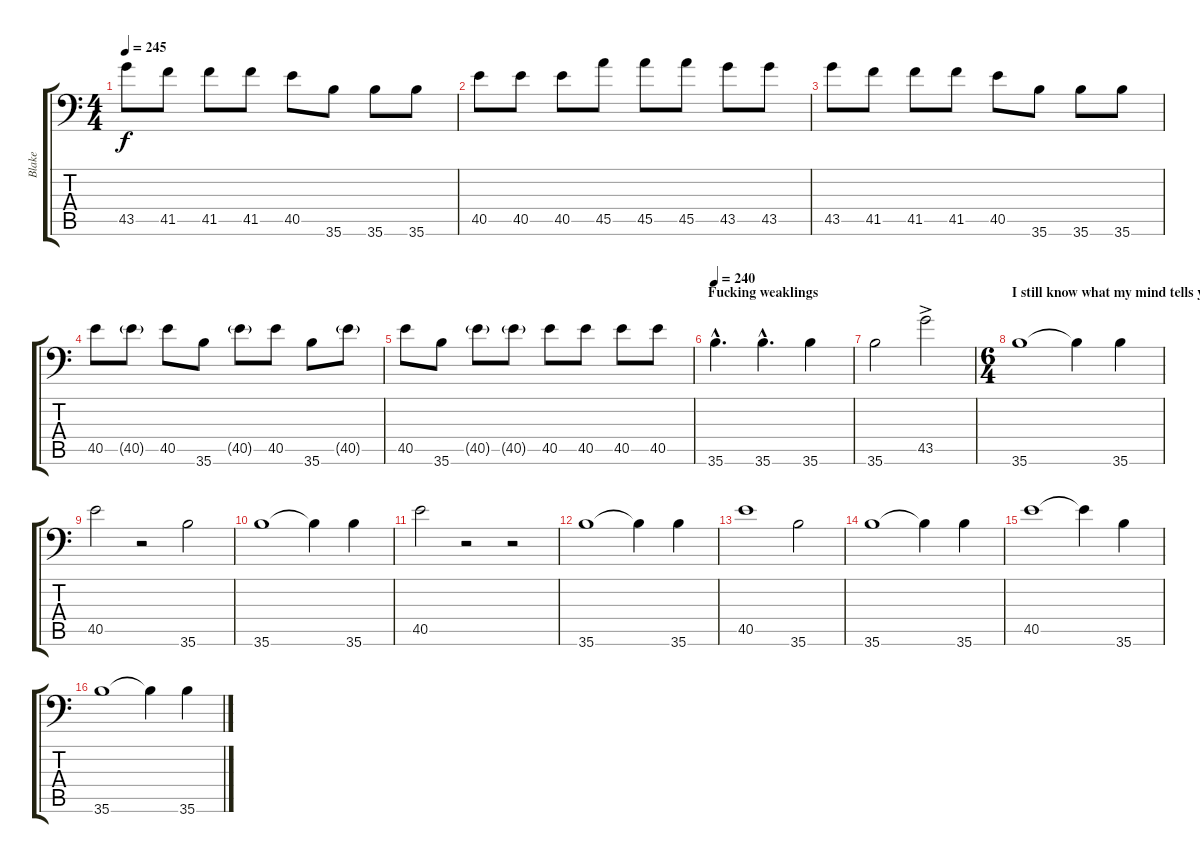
\track ("Blake" "Blake") {instrument acousticgrandpiano}
\staff {score tabs}
\tuning (C-1 C-1 C-1 C-1 C-1 C-1) {hide}
\ts (4 4)
\tempo 245
\clef f4
\ks c
43.5.8{dy f} 41.5.8 41.5.8 41.5.8 40.5.8 35.6.8 35.6.8 35.6.8 |
40.5.8 40.5.8 40.5.8 45.5.8 45.5.8 45.5.8 43.5.8 43.5.8 |
43.5.8 41.5.8 41.5.8 41.5.8 40.5.8 35.6.8 35.6.8 35.6.8 |
40.5.8 40.5{g}.8 40.5.8 35.6.8 40.5{g}.8 40.5.8 35.6.8 40.5{g}.8 |
40.5.8 35.6.8 40.5{g}.8 40.5{g}.8 40.5.8 40.5.8 40.5.8 40.5.8 |
\section ("" "Fucking weaklings")
\tempo 240
35.6{hac}.4{d} 35.6{hac}.4{d} 35.6.4 |
35.6.2 43.5{ac}.2 |
\ts (6 4)
\section ("" "I still know what my mind tells you to do; Cut out pieces to form new (Astral Body!)")
35.6.1 35.6{t}.4 35.6.4 |
40.5.2 r.2 35.6.2 |
35.6.1 35.6{t}.4 35.6.4 |
40.5.2 r.2 r.2 |
35.6.1 35.6{t}.4 35.6.4 |
40.5.1 35.6.2 |
35.6.1 35.6{t}.4 35.6.4 |
40.5.1 40.5{t}.4 35.6.4 |
35.6.1 35.6{t}.4 35.6.4
